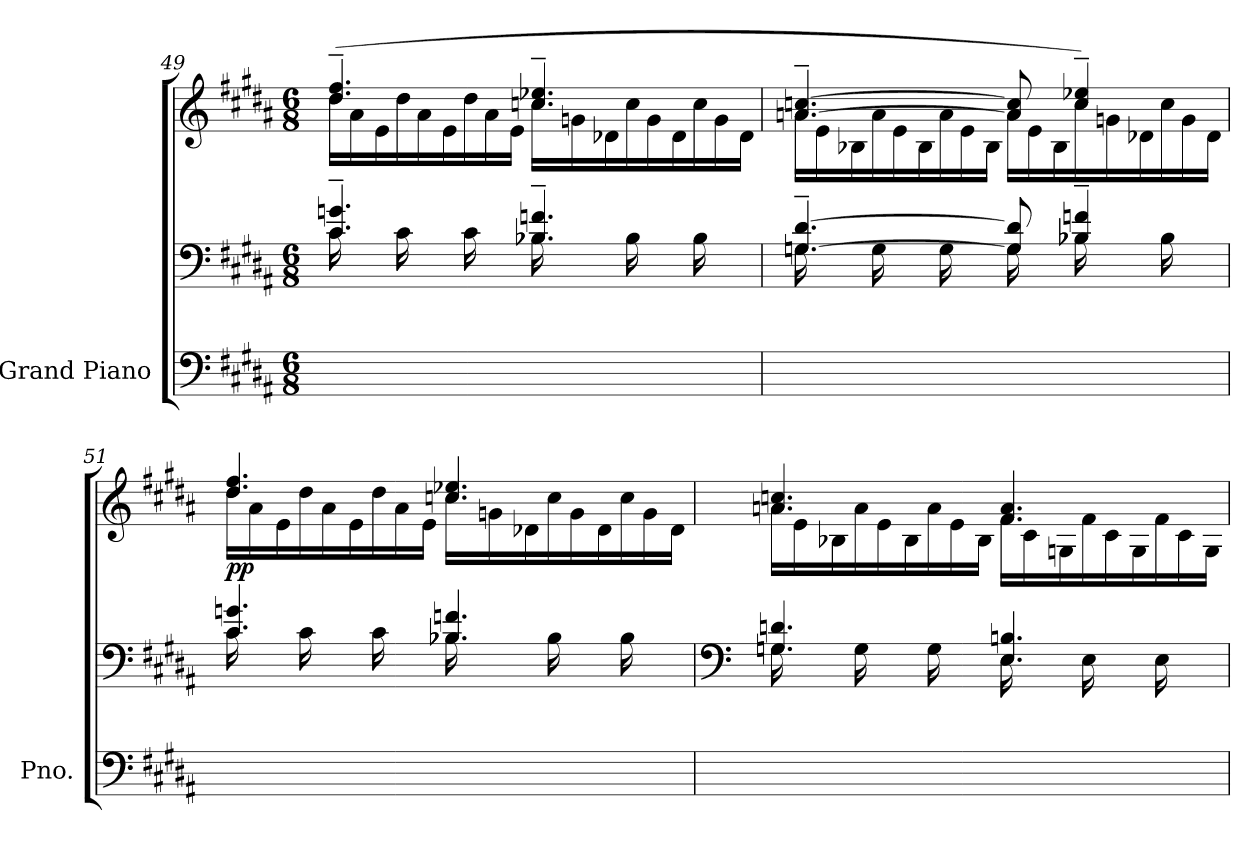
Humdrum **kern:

**kern	**kern	**kern	**dynam
*part1	*part1	*part1	*part1
*staff3	*staff2	*staff1	*staff1/2/3
*I"Grand Piano	*	*	*
*I'Pno.	*	*	*
*clefF4	*clefF4	*clefG2	*
*k[f#c#g#d#a#]	*k[f#c#g#d#a#]	*k[f#c#g#d#a#]	*
*M6/8	*M6/8	*M6/8	*
=49	=49	=49	=49
*	*^	*^	*
*	*	*	*	*Xtuplet	*
16ryy	4.c#/~> 4.gn/~>	16c#\LL	(>4.dd#/~ 4.ff#/~	24dd#\LL	.
.	.	.	.	24a#\	.
16F#\	.	16ryy	.	.	.
.	.	.	.	24e\	.
16ryy	.	16c#\	.	24dd#\	.
.	.	.	.	24a#\	.
16F#\	.	16ryy	.	.	.
.	.	.	.	24e\	.
16ryy	.	16c#\	.	24dd#\	.
.	.	.	.	24a#\	.
16F#\JJ	.	16ryy	.	.	.
.	.	.	.	24e\JJ	.
16ryy	4.B-X/~> 4.fn/~>	16B-X\LL	4.ccn/~ 4.ee-X/~	24cc\LL	.
.	.	.	.	24gn\	.
16E-X\	.	16ryy	.	.	.
.	.	.	.	24d-X\	.
16ryy	.	16B-\	.	24cc\	.
.	.	.	.	24g\	.
16E-\	.	16ryy	.	.	.
.	.	.	.	24d-\	.
16ryy	.	16B-\	.	24cc\	.
.	.	.	.	24g\	.
16E-\JJ	.	16ryy	.	.	.
.	.	.	.	24d-\JJ	.
!!LO:LB:g=z	!!
=50	=50	=50	=50	=50	=50
16ryy	[4.Gn/~> [4.d#/~>	16Gn\LL	[4.an/~ [4.ccn/~	24a\LL	.
.	.	.	.	24e\	.
16Cn\	.	16ryy	.	.	.
.	.	.	.	24B-X\	.
16ryy	.	16G\	.	24a\	.
.	.	.	.	24e\	.
16C\	.	16ryy	.	.	.
.	.	.	.	24B-\	.
16ryy	.	16G\	.	24a\	.
.	.	.	.	24e\	.
16C\JJ	.	16ryy	.	.	.
.	.	.	.	24B-\JJ	.
16ryy	8G/] 8d#/]	16G\LL	8a/] 8cc/]	24a\LL	.
.	.	.	.	24e\	.
16C\	.	16ryy	.	.	.
.	.	.	.	24B-\	.
16ryy	4B-X/~> 4fn/~>	16B-X\	4cc/~ 4ee-X/~)	24cc\	.
.	.	.	.	24gn\	.
16E-X\	.	16ryy	.	.	.
.	.	.	.	24d-X\	.
16ryy	.	16B-\	.	24cc\	.
.	.	.	.	24g\	.
16E-\JJ	.	16ryy	.	.	.
.	.	.	.	24d-\JJ	.
=51	=51	=51	=51	=51	=51
!	!	!	!	!	!LO:DY:b
16ryy	4.c#/ 4.gn/	16c#\LL	4.dd#i/ 4.ff#i/	24dd#\LL	pp
.	.	.	.	24a#\	.
16F#\	.	16ryy	.	.	.
.	.	.	.	24e\	.
16ryy	.	16c#\	.	24dd#\	.
.	.	.	.	24a#\	.
16F#\	.	16ryy	.	.	.
.	.	.	.	24e\	.
16ryy	.	16c#\	.	24dd#\	.
.	.	.	.	24a#\	.
16F#\JJ	.	16ryy	.	.	.
.	.	.	.	24e\JJ	.
16ryy	4.B-X/ 4.fn/	16B-X\LL	4.ccn/ 4.ee-X/	24cc\LL	.
.	.	.	.	24gn\	.
16E-X\	.	16ryy	.	.	.
.	.	.	.	24d-X\	.
16ryy	.	16B-\	.	24cc\	.
.	.	.	.	24g\	.
16E-\	.	16ryy	.	.	.
.	.	.	.	24d-\	.
16ryy	.	16B-\	.	24cc\	.
.	.	.	.	24g\	.
16E-\JJ	.	16ryy	.	.	.
.	.	.	.	24d-\JJ	.
!!LO:PB:g=z	!!
=52	=52	=52	=52	=52	=52
*	*clefF4	*	*	*	*
16ryy	4.Gn/ 4.dn/	16Gn\LL	4.an/ 4.ccn/	24a\LL	.
.	.	.	.	24e\	.
16Cn\	.	16ryy	.	.	.
.	.	.	.	24B-X\	.
16ryy	.	16G\	.	24a\	.
.	.	.	.	24e\	.
16C\	.	16ryy	.	.	.
.	.	.	.	24B-\	.
16ryy	.	16G\	.	24a\	.
.	.	.	.	24e\	.
16C\JJ	.	16ryy	.	.	.
.	.	.	.	24B-\JJ	.
16ryy	4.E/ 4.Bn/	16E\LL	4.f#/ 4.a/	24f#\LL	.
.	.	.	.	24c#\	.
16AAn\	.	16ryy	.	.	.
.	.	.	.	24Gn\	.
16ryy	.	16E\	.	24f#\	.
.	.	.	.	24c#\	.
16AA\	.	16ryy	.	.	.
.	.	.	.	24G\	.
16ryy	.	16E\	.	24f#\	.
.	.	.	.	24c#\	.
16AA\JJ	.	16ryy	.	.	.
.	.	.	.	24G\JJ	.
*	*v	*v	*	*	*
*	*	*v	*v	*
=	=	=	=
*-	*-	*-	*-
